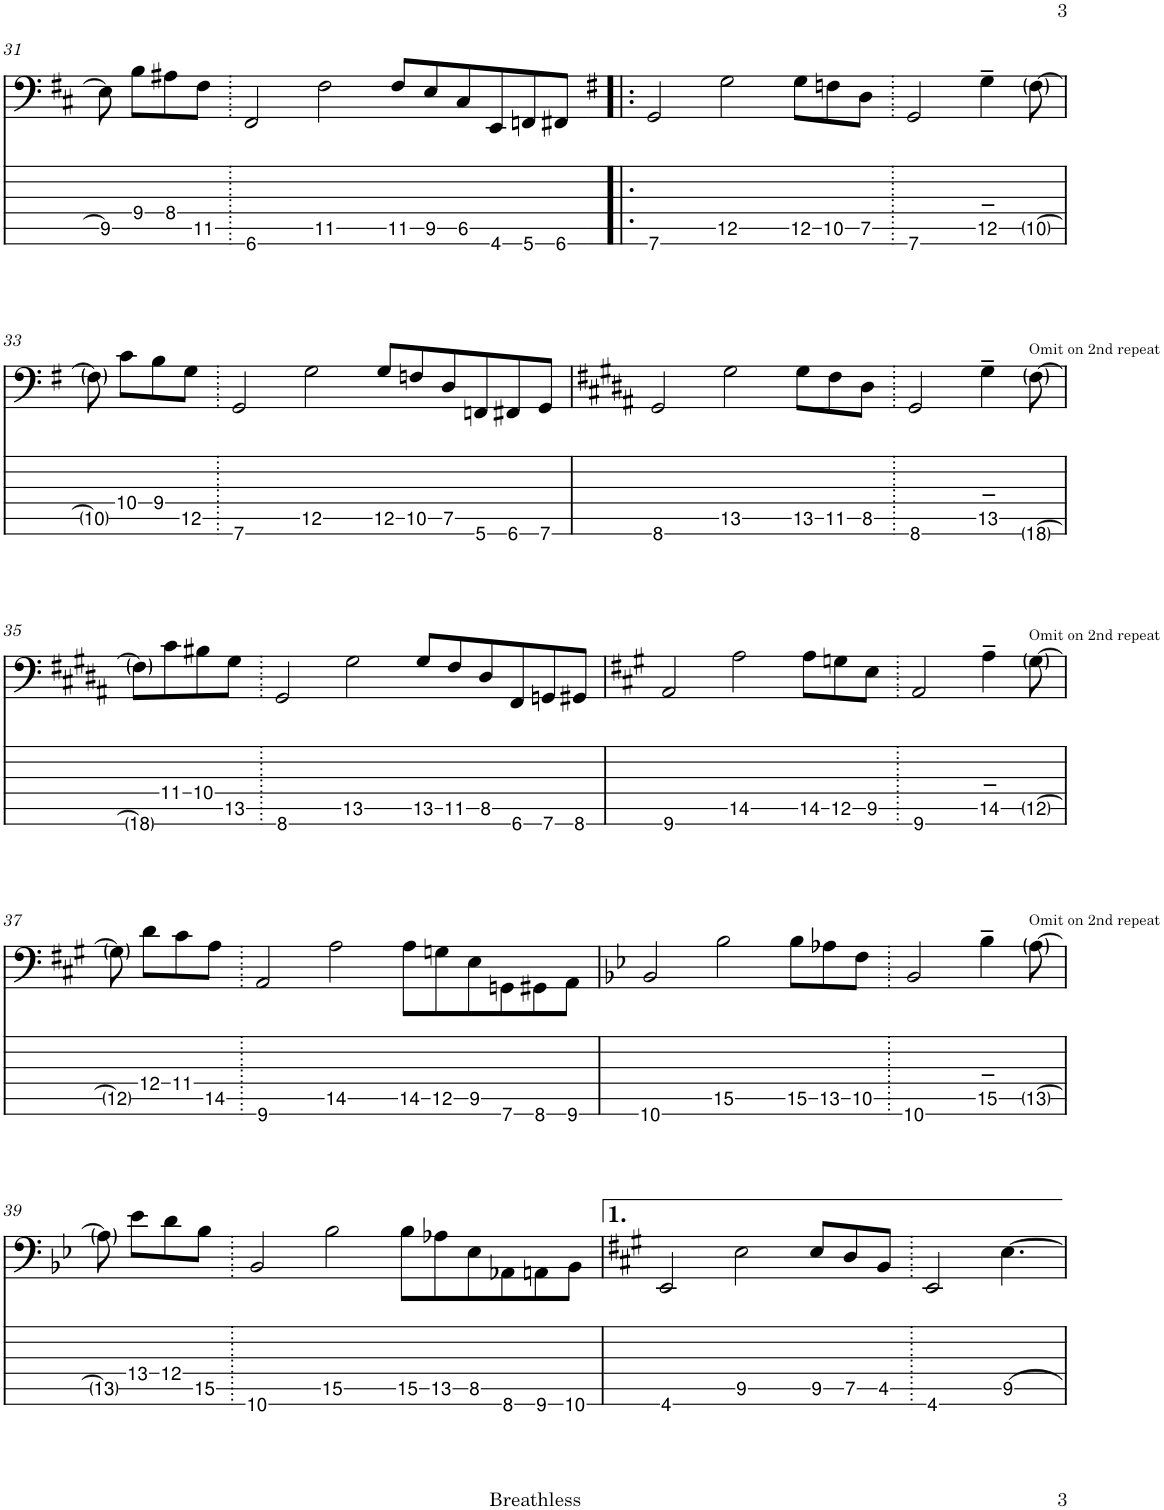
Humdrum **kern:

**kern	**kern
*part1	*part1
*staff2	*staff1
*I"G2	*
*I'G2	*
!!LO:PB:g=z
*clefF4	*clefF4
*k[f#c#]	*k[f#c#]
*M9/4	*M9/4
=31.	=31.
8EL]	8E\]
8B	8B\L
8A#	8A#X\
8F#J	8F#\J
2FF#X	2FF#/
2F#	2F#\
8F#L	8F#/L
8E	8E/
8C#	8C#/
8EE	8EE/
8FF	8FFn/
8FF#J	8FF#X/J
=32!|:	=32!|:
*k[f#]	*k[f#]
2GG	2GG/
2G	2G\
8GL	8G\L
8F	8Fn\
8DJ	8D\J
2GG	2GG/
4G~	4G~\
[8F	[8F\
!!LO:LB:g=z
=33.	=33.
8FL]	8F\]
8c	8c\L
8B	8B\
8GJ	8G\J
2GG	2GG/
2G	2G\
8GL	8G/L
8F	8Fn/
8D	8D/
8FF	8FFn/
8FF#	8FF#X/
8GGJ	8GG/J
=34.	=34.
*k[f#c#g#d#a#]	*k[f#c#g#d#a#]
2GG#	2GG#/
2G#	2G#\
8G#L	8G#\L
8F#	8F#\
8D#J	8D#\J
2GG#	2GG#/
4G#~	4G#~\
!	!LO:TX:a:t=Omit on 2nd repeat
[8F#	[8F#\
!!LO:LB:g=z
=35.	=35.
8F#L]	8F#\L]
8c#	8c#\
8B#	8B#X\
8G#J	8G#\J
2GG#	2GG#/
2G#	2G#\
8G#L	8G#/L
8F#	8F#/
8D#	8D#/
8FF#	8FF#/
8GG	8GGn/
8GG#J	8GG#X/J
=36.	=36.
*k[f#c#g#]	*k[f#c#g#]
2AA	2AA/
2A	2A\
8AL	8A\L
8G	8Gn\
8EJ	8E\J
2AA	2AA/
4A~	4A~\
!	!LO:TX:a:t=Omit on 2nd repeat
[8G	[8G\
!!LO:LB:g=z
=37.	=37.
8GL]	8G\]
8d	8d\L
8c#	8c#\
8AJ	8A\J
2AA	2AA/
2A	2A\
8AL	8A\L
8G	8Gn\
8E	8E\
8GG	8GGn\
8GG#	8GG#X\
8AAJ	8AA\J
=38.	=38.
*k[b-e-]	*k[b-e-]
2BB-	2BB-/
2B-	2B-\
8B-L	8B-\L
8A-	8A-X\
8FJ	8F\J
2BB-	2BB-/
4B-~	4B-~\
!	!LO:TX:a:t=Omit on 2nd repeat
[8A-	[8A-\
!!LO:LB:g=z
=39.	=39.
8A-L]	8A-\]
8e-	8e-\L
8d	8d\
8B-J	8B-\J
2BB-	2BB-/
2B-	2B-\
8B-L	8B-\L
8A-	8A-X\
8E-	8E-\
8AA-	8AA-X\
8AA	8AAn\
8BB-J	8BB-\J
=40.	=40.
*k[f#c#g#]	*k[f#c#g#]
2EE	2EE/
2E	2E\
8EL	8E/L
8D	8D/
8BBJ	8BB/J
2EE	2EE/
[4.E	[4.E\
=	=
*-	*-
